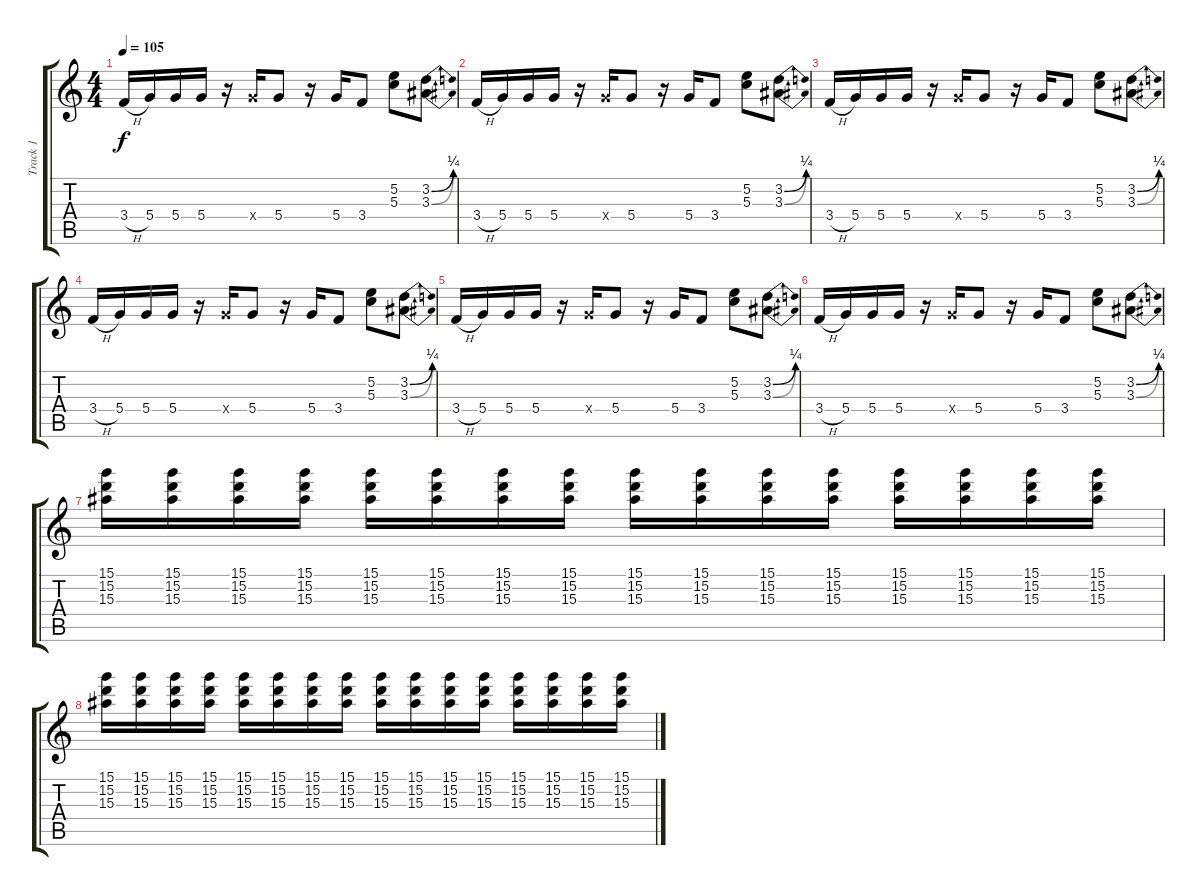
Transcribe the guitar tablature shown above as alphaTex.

\track ("Track 1" "Track 1") {instrument electricguitarclean}
\staff {score tabs}
\tuning (E4 B3 G3 D3 A2 E2) {hide}
\ts (4 4)
\tempo 105
\clef g2
\ks c
3.4{h}.16{dy f} 5.4.16 5.4.16 5.4.16 r.16 5.4{x}.16 5.4.8 r.16 5.4.16 3.4.8 (5.2 5.3).8 (3.2{be (bend 0 0 60 1)} 3.3{be (bend 0 0 60 1)}).8 |
3.4{h}.16 5.4.16 5.4.16 5.4.16 r.16 5.4{x}.16 5.4.8 r.16 5.4.16 3.4.8 (5.2 5.3).8 (3.2{be (bend 0 0 60 1)} 3.3{be (bend 0 0 60 1)}).8 |
3.4{h}.16 5.4.16 5.4.16 5.4.16 r.16 5.4{x}.16 5.4.8 r.16 5.4.16 3.4.8 (5.2 5.3).8 (3.2{be (bend 0 0 60 1)} 3.3{be (bend 0 0 60 1)}).8 |
3.4{h}.16 5.4.16 5.4.16 5.4.16 r.16 5.4{x}.16 5.4.8 r.16 5.4.16 3.4.8 (5.2 5.3).8 (3.2{be (bend 0 0 60 1)} 3.3{be (bend 0 0 60 1)}).8 |
3.4{h}.16 5.4.16 5.4.16 5.4.16 r.16 5.4{x}.16 5.4.8 r.16 5.4.16 3.4.8 (5.2 5.3).8 (3.2{be (bend 0 0 60 1)} 3.3{be (bend 0 0 60 1)}).8 |
3.4{h}.16 5.4.16 5.4.16 5.4.16 r.16 5.4{x}.16 5.4.8 r.16 5.4.16 3.4.8 (5.2 5.3).8 (3.2{be (bend 0 0 60 1)} 3.3{be (bend 0 0 60 1)}).8 |
(15.1 15.2 15.3).16 (15.1 15.2 15.3).16 (15.1 15.2 15.3).16 (15.1 15.2 15.3).16 (15.1 15.2 15.3).16 (15.1 15.2 15.3).16 (15.1 15.2 15.3).16 (15.1 15.2 15.3).16 (15.1 15.2 15.3).16 (15.1 15.2 15.3).16 (15.1 15.2 15.3).16 (15.1 15.2 15.3).16 (15.1 15.2 15.3).16 (15.1 15.2 15.3).16 (15.1 15.2 15.3).16 (15.1 15.2 15.3).16 |
(15.1 15.2 15.3).16 (15.1 15.2 15.3).16 (15.1 15.2 15.3).16 (15.1 15.2 15.3).16 (15.1 15.2 15.3).16 (15.1 15.2 15.3).16 (15.1 15.2 15.3).16 (15.1 15.2 15.3).16 (15.1 15.2 15.3).16 (15.1 15.2 15.3).16 (15.1 15.2 15.3).16 (15.1 15.2 15.3).16 (15.1 15.2 15.3).16 (15.1 15.2 15.3).16 (15.1 15.2 15.3).16 (15.1 15.2 15.3).16
